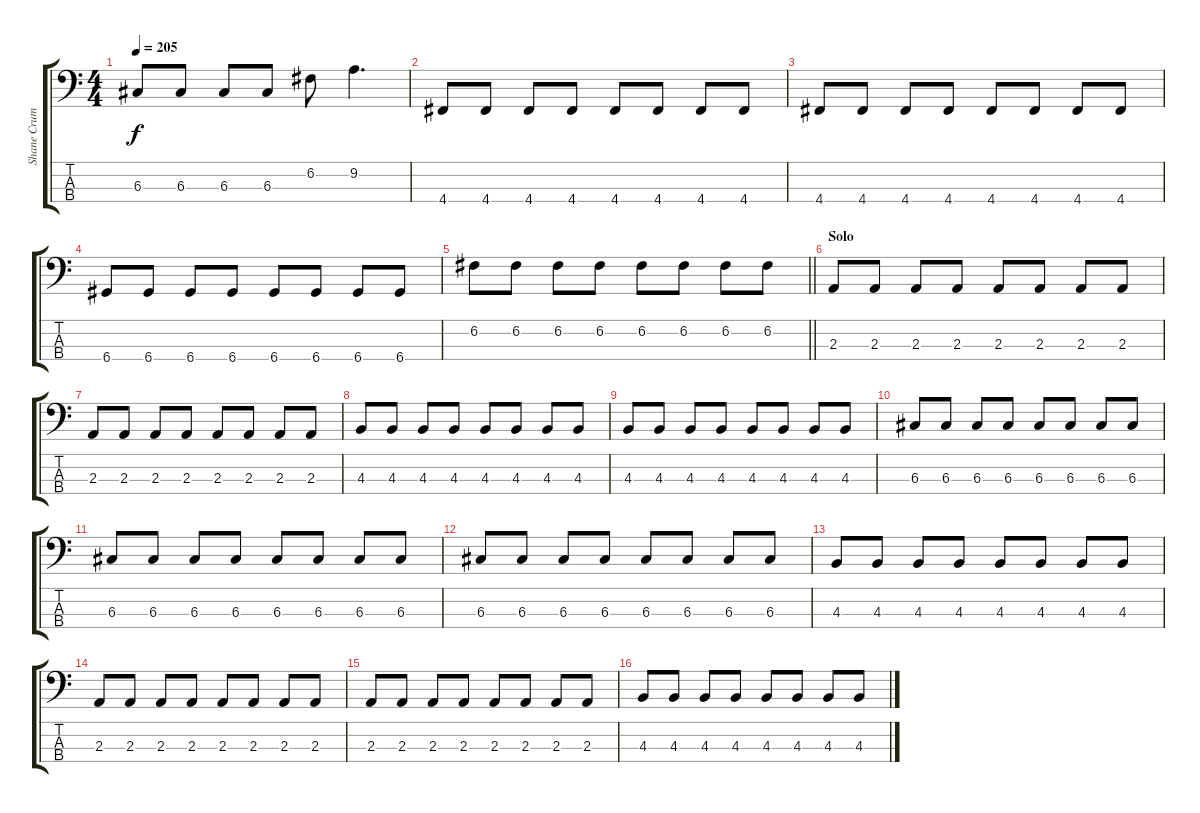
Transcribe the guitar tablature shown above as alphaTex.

\track ("Shane Crump - Bass" "Shane Crum") {instrument electricbasspick}
\staff {score tabs}
\tuning (F2 C2 G1 D1) {hide}
\ts (4 4)
\tempo 205
\clef f4
\ks c
6.3.8{dy f} 6.3.8 6.3.8 6.3.8 6.2.8 9.2.4{d} |
4.4.8 4.4.8 4.4.8 4.4.8 4.4.8 4.4.8 4.4.8 4.4.8 |
4.4.8 4.4.8 4.4.8 4.4.8 4.4.8 4.4.8 4.4.8 4.4.8 |
6.4.8 6.4.8 6.4.8 6.4.8 6.4.8 6.4.8 6.4.8 6.4.8 |
\barLineRight lightlight
6.2.8 6.2.8 6.2.8 6.2.8 6.2.8 6.2.8 6.2.8 6.2.8 |
\section ("" "Solo")
2.3.8 2.3.8 2.3.8 2.3.8 2.3.8 2.3.8 2.3.8 2.3.8 |
2.3.8 2.3.8 2.3.8 2.3.8 2.3.8 2.3.8 2.3.8 2.3.8 |
4.3.8 4.3.8 4.3.8 4.3.8 4.3.8 4.3.8 4.3.8 4.3.8 |
4.3.8 4.3.8 4.3.8 4.3.8 4.3.8 4.3.8 4.3.8 4.3.8 |
6.3.8 6.3.8 6.3.8 6.3.8 6.3.8 6.3.8 6.3.8 6.3.8 |
6.3.8 6.3.8 6.3.8 6.3.8 6.3.8 6.3.8 6.3.8 6.3.8 |
6.3.8 6.3.8 6.3.8 6.3.8 6.3.8 6.3.8 6.3.8 6.3.8 |
4.3.8 4.3.8 4.3.8 4.3.8 4.3.8 4.3.8 4.3.8 4.3.8 |
2.3.8 2.3.8 2.3.8 2.3.8 2.3.8 2.3.8 2.3.8 2.3.8 |
2.3.8 2.3.8 2.3.8 2.3.8 2.3.8 2.3.8 2.3.8 2.3.8 |
4.3.8 4.3.8 4.3.8 4.3.8 4.3.8 4.3.8 4.3.8 4.3.8
